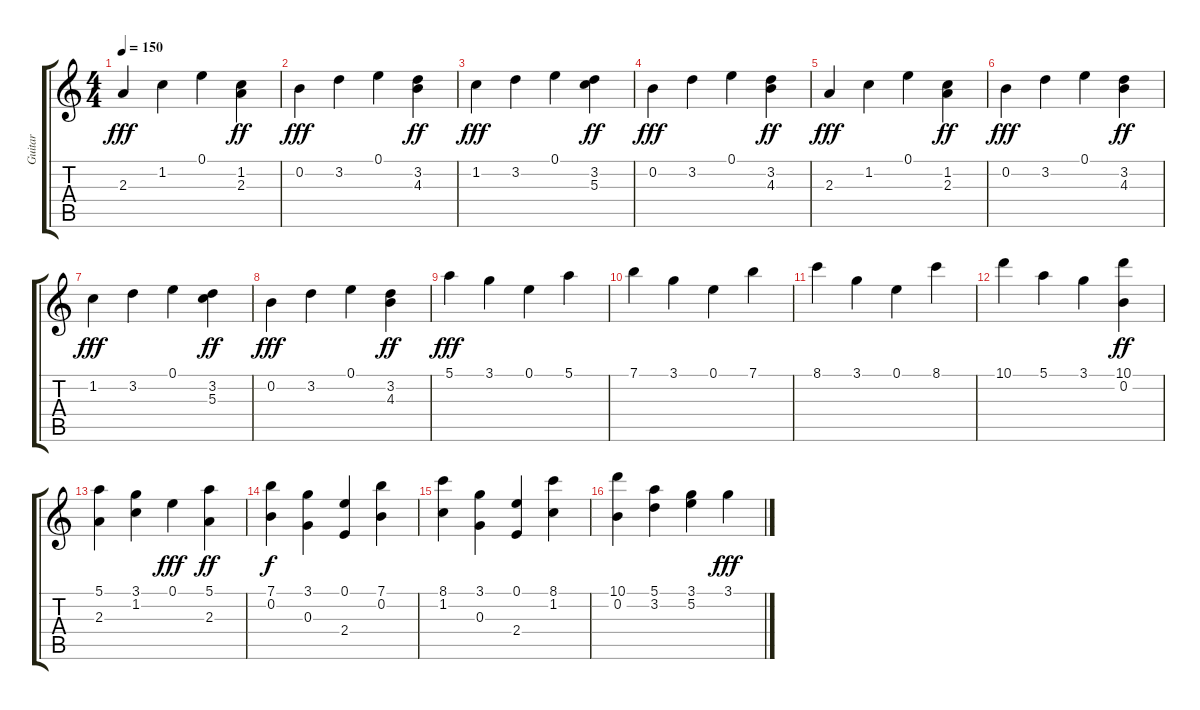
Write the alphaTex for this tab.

\track ("Guitar" "Guitar") {instrument electricguitarjazz}
\staff {score tabs}
\tuning (E4 B3 G3 D3 A2 E2) {hide}
\ts (4 4)
\tempo 150
\clef g2
\ks c
2.3.4{dy fff volume 10} 1.2.4 0.1.4 (1.2 2.3).4{dy ff} |
0.2.4{dy fff} 3.2.4 0.1.4 (3.2 4.3).4{dy ff} |
1.2.4{dy fff} 3.2.4 0.1.4 (3.2 5.3).4{dy ff} |
0.2.4{dy fff} 3.2.4 0.1.4 (3.2 4.3).4{dy ff} |
2.3.4{dy fff} 1.2.4 0.1.4 (1.2 2.3).4{dy ff} |
0.2.4{dy fff} 3.2.4 0.1.4 (3.2 4.3).4{dy ff} |
1.2.4{dy fff} 3.2.4 0.1.4 (3.2 5.3).4{dy ff} |
0.2.4{dy fff} 3.2.4 0.1.4 (3.2 4.3).4{dy ff} |
5.1.4{dy fff} 3.1.4 0.1.4 5.1.4 |
7.1.4 3.1.4 0.1.4 7.1.4 |
8.1.4 3.1.4 0.1.4 8.1.4 |
10.1.4 5.1.4 3.1.4 (10.1 0.2).4{dy ff} |
(5.1 2.3).4 (3.1 1.2).4 0.1.4{dy fff} (5.1 2.3).4{dy ff} |
(7.1 0.2).4{dy f} (3.1 0.3).4 (0.1 2.4).4 (7.1 0.2).4 |
(8.1 1.2).4 (3.1 0.3).4 (0.1 2.4).4 (8.1 1.2).4 |
(10.1 0.2).4 (5.1 3.2).4 (3.1 5.2).4 3.1.4{dy fff}
